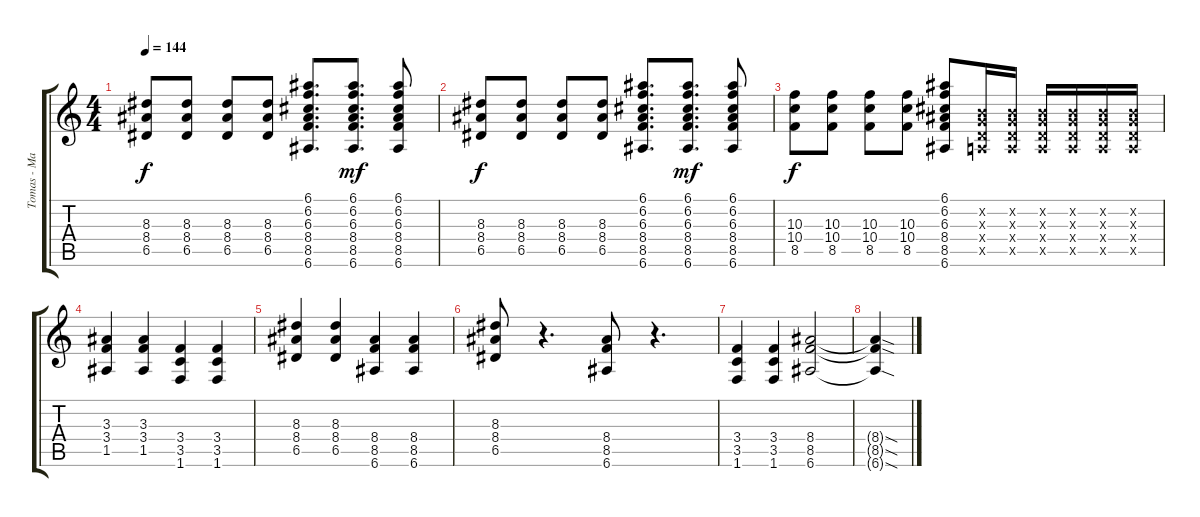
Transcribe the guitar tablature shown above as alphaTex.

\track ("Tomas - Main Guitar" "Tomas - Ma") {instrument electricguitarclean}
\staff {score tabs}
\tuning (E4 B3 G3 D3 A2 E2) {hide}
\ts (4 4)
\tempo 144
\clef g2
\ks c
(8.3 8.4 6.5).8{dy f} (8.3 8.4 6.5).8 (8.3 8.4 6.5).8 (8.3 8.4 6.5).8 (6.1 6.2 6.3 8.4 8.5 6.6).8{d} (6.1 6.2 6.3 8.4 8.5 6.6).8{d dy mf} (6.1 6.2 6.3 8.4 8.5 6.6).8 |
(8.3 8.4 6.5).8{dy f} (8.3 8.4 6.5).8 (8.3 8.4 6.5).8 (8.3 8.4 6.5).8 (6.1 6.2 6.3 8.4 8.5 6.6).8{d} (6.1 6.2 6.3 8.4 8.5 6.6).8{d dy mf} (6.1 6.2 6.3 8.4 8.5 6.6).8 |
(10.3 10.4 8.5).8{dy f} (10.3 10.4 8.5).8 (10.3 10.4 8.5).8 (10.3 10.4 8.5).8 (6.1 6.2 6.3 8.4 8.5 6.6).8 (0.2{x} 0.3{x} 0.4{x} 0.5{x}).16 (0.2{x} 0.3{x} 0.4{x} 0.5{x}).16 (0.2{x} 0.3{x} 0.4{x} 0.5{x}).16 (0.2{x} 0.3{x} 0.4{x} 0.5{x}).16 (0.2{x} 0.3{x} 0.4{x} 0.5{x}).16 (0.2{x} 0.3{x} 0.4{x} 0.5{x}).16 |
(3.3 3.4 1.5).4 (3.3 3.4 1.5).4 (3.4 3.5 1.6).4 (3.4 3.5 1.6).4 |
(8.3 8.4 6.5).4 (8.3 8.4 6.5).4 (8.4 8.5 6.6).4 (8.4 8.5 6.6).4 |
(8.3 8.4 6.5).8 r.4{d} (8.4 8.5 6.6).8 r.4{d} |
(3.4 3.5 1.6).4 (3.4 3.5 1.6).4 (8.4 8.5 6.6).2 |
(8.4{sod t} 8.5{sod t} 6.6{sod t}).4
